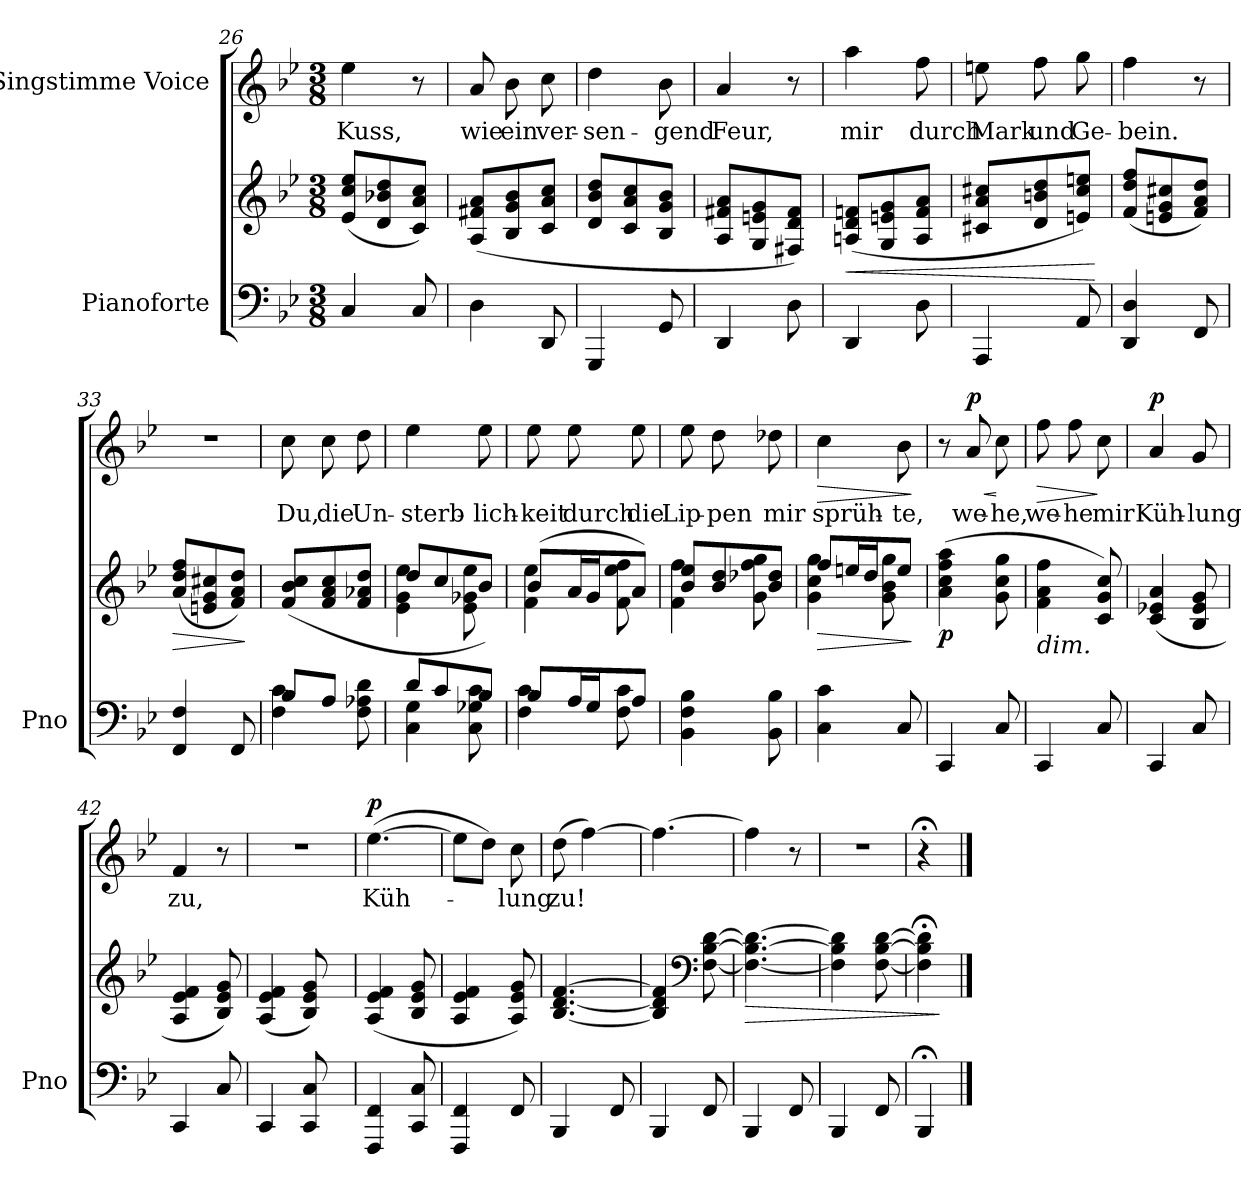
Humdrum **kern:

**kern	**kern	**dynam	**kern	**text	**dynam
*part2	*part2	*part2	*part1	*part1	*part1
*staff3	*staff2	*staff2/3	*staff1	*staff1	*staff1
*I"Pianoforte	*	*	*I"Singstimme Voice	*	*
*I'Pno	*	*	*	*	*
*clefF4	*clefG2	*	*clefG2	*	*
*k[b-e-]	*k[b-e-]	*	*k[b-e-]	*	*
*M3/8	*M3/8	*	*M3/8	*	*
=26	=26	=26	=26	=26	=26
4C/	(8e-/ 8cc/ 8ee-/L	.	4ee-\	Kuss,	.
.	8d/ 8b-X/ 8dd/	.	.	.	.
8C/	8c/ 8a/ 8cc/J)	.	8r	.	.
=27	=27	=27	=27	=27	=27
4D\	(8A/ 8f#X/ 8a/L	.	8a/	wie	.
.	8B-/ 8g/ 8b-/	.	8b-\	ein	.
8DD/	8c/ 8a/ 8cc/J	.	8cc\	ver-	.
=28	=28	=28	=28	=28	=28
4GGG/	8d/ 8b-/ 8dd/L	.	4dd\	-sen-	.
.	8c/ 8a/ 8cc/	.	.	.	.
8GG/	8B-/ 8g/ 8b-/J	.	8b-\	-gend	.
=29	=29	=29	=29	=29	=29
4DD/	8A/ 8f#X/ 8a/L	.	4a/	Feur,	.
.	8G/ 8en/ 8g/	.	.	.	.
8D\	8F#X/ 8d/ 8f#/J)	.	8r	.	.
=30	=30	=30	=30	=30	=30
!	!	!LO:HP:b	!	!	!
4DD/	(8An/ 8d/ 8fn/L	<	4aa\	mir	.
.	8G/ 8en/ 8g/	.	.	.	.
8D\	8A/ 8f/ 8a/J	.	8ff\	durch	.
=31	=31	=31	=31	=31	=31
4AAA/	8c#X/ 8a/ 8cc#X/L	.	8een\	Mark	.
.	8d/ 8bn/ 8dd/	.	8ff\	und	.
8AA/	8en/ 8cc#/ 8een/J)	.	8gg\	Ge-	.
.	.	[	.	.	.
=32	=32	=32	=32	=32	=32
4DD/ 4D/	(8f/ 8dd/ 8ff/L	.	4ff\	-bein.	.
.	8en/ 8g/ 8cc#X/	.	.	.	.
8FF/	8f/ 8a/ 8dd/J)	.	8r	.	.
=33	=33	=33	=33	=33	=33
!	!	!LO:HP:b	!	!	!
4FF/ 4F/	(8a/ 8dd/ 8ff/L	>	4.r	.	.
.	8en/ 8g/ 8cc#X/	.	.	.	.
8FF/	8f/ 8a/ 8dd/J)	.	.	.	.
.	.	]	.	.	.
=34	=34	=34	=34	=34	=34
*^	*	*	*	*	*
!	!	!	!LO:DY:b	!	!	!
!	!	!	!LO:DY:n=1:b	!	!	!LO:DY:b
!	!	!	!	!	!	!LO:DY:n=1:b
!	!	!	!	!	!	!LO:DY:n=2:b
8B-/L	4F\ 4c\	(8f/ 8b-/ 8cc/L	other-dynamics f	8cc\	Du,	other-dynamics f other-dynamics
8A/J	.	8f/ 8a/ 8cc/	.	8cc\	die	.
8F\ 8A-X\ 8d\	8ryy	8f/ 8a-X/ 8dd/J	.	8dd\	Un-	.
=35	=35	=35	=35	=35	=35	=35
*	*	*^	*	*	*	*
8d/L	4C\ 4G\	8dd/L	4e-\ 4g\ 4ee-\	.	4ee-\	-sterb-	.
8c/	.	8cc/	.	.	.	.	.
8B-/J	8C\ 8G-X\ 8c\	8b-/J)	8e-\ 8g-X\ 8ee-\	.	8ee-\	-lich-	.
=36	=36	=36	=36	=36	=36	=36	=36
8B-/L	4F\ 4c\	(8b-/L	4f\ 4ee-\	.	8ee-\	-keit	.
16A/L	.	16a/L	.	.	8ee-\	durch	.
16G/J	.	16g/J	.	.	.	.	.
8A/J	8F\ 8c\	8a/J)	8f\ 8ee-\ 8ff\	.	8ee-\	die	.
*v	*v	*	*	*	*	*	*
=37	=37	=37	=37	=37	=37	=37
4BB-\ 4F\ 4B-\	8b-/ 8ee-/L	4f\ 4ff\	.	8ee-\	Lip-	.
.	8b-/ 8dd/	.	.	8dd\	-pen	.
8BB-\ 8B-\	8b-/ 8dd-X/J	8g\ 8ff\ 8gg\	.	8dd-X\	mir	.
=38	=38	=38	=38	=38	=38	=38
!	!	!	!LO:HP:b	!	!	!LO:HP:b
4C\ 4c\	8ff/L	4g\ 4cc\ 4gg\	>	4cc\	sprüh-	>
.	16een/L	.	.	.	.	.
.	16dd/J	.	.	.	.	.
8C/	8ee/J	8g\ 8b-\ 8gg\	.	8b-\	-te,	.
*	*v	*v	*	*	*	*
.	.	]	.	.	]
=39	=39	=39	=39	=39	=39
!	!	!LO:DY:b	!	!	!
4CC/	(4a\ 4cc\ 4ff\ 4aa\	p	8r	.	.
!	!	!	!	!	!LO:HP:b
!	!	!	!	!	!LO:DY:n=1:b
.	.	.	8a/	we-	< p
8C/	8g\ 8cc\ 8gg\	.	8cc\	-he,	[
=40	=40	=40	=40	=40	=40
!	!LO:TX:b:i:t=dim.	!	!	!	!
!	!	!	!	!	!LO:HP:b
4CC/	4f\ 4a\ 4ff\	.	8ff\	we-	>
.	.	.	8ff\	-he	.
8C/	8c/ 8g/ 8cc/)	.	8cc\	mir	]
=41	=41	=41	=41	=41	=41
!	!	!	!	!	!LO:DY:b
4CC/	(4c/ 4e-X/ 4a/	.	4a/	Küh-	p
8C/	8B-/ 8e-/ 8g/	.	8g/	-lung	.
=42	=42	=42	=42	=42	=42
4CC/	4A/ 4e-/ 4f/	.	4f/	zu,	.
8C/	8B-/ 8e-/ 8g/)	.	8r	.	.
=43	=43	=43	=43	=43	=43
4CC/	(4A/ 4e-/ 4f/	.	4.r	.	.
8CC/ 8C/	8B-/ 8e-/ 8g/)	.	.	.	.
=44	=44	=44	=44	=44	=44
!	!	!	!	!	!LO:DY:b
4FFF/ 4FF/	(4A/ 4e-/ 4f/	.	([4.ee-\	Küh-	p
8CC/ 8C/	8B-/ 8e-/ 8g/	.	.	.	.
=45	=45	=45	=45	=45	=45
4FFF/ 4FF/	4A/ 4e-/ 4f/	.	8ee-\L]	.	.
.	.	.	8dd\J)	.	.
8FF/	8A/ 8e-/ 8g/)	.	8cc\	-lung	.
=46	=46	=46	=46	=46	=46
4BBB-/	[4.B-/ [4.d/ [4.f/	.	(8dd\	zu!	.
.	.	.	[4ff\)	.	.
8FF/	.	.	.	.	.
=47	=47	=47	=47	=47	=47
4BBB-/	4B-/] 4d/] 4f/]	.	4.ff\_	.	.
*	*clefF4	*	*	*	*
8FF/	[8F\ [8B-\ [8d\	.	.	.	.
=48	=48	=48	=48	=48	=48
!	!	!LO:HP:b	!	!	!
4BBB-/	4.F\_ 4.B-\_ 4.d\_	>	4ff\]	.	.
8FF/	.	.	8r	.	.
=49	=49	=49	=49	=49	=49
4BBB-/	4F\] 4B-\] 4d\]	.	4.r	.	.
8FF/	[8F\ [8B-\ [8d\	.	.	.	.
=50	=50	=50	=50	=50	=50
4BBB-;/	4F\];< 4B-\];< 4d\];<	.	4r;<	.	.
.	.	]	.	.	.
==	==	==	==	==	==
*-	*-	*-	*-	*-	*-
